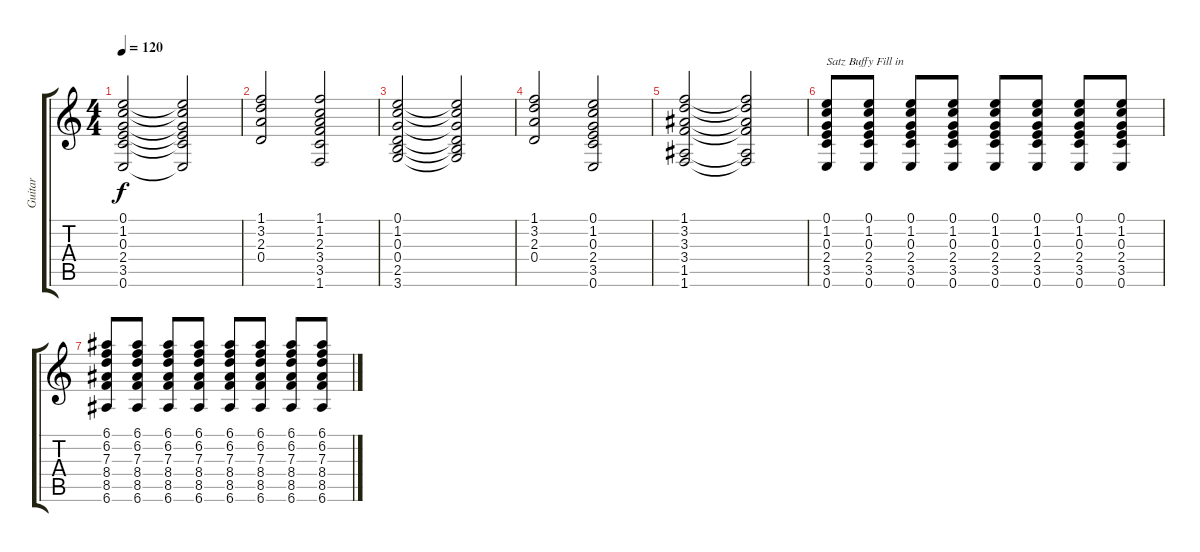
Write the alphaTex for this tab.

\track ("Guitar" "Guitar") {instrument acousticguitarsteel}
\staff {score tabs}
\tuning (E4 B3 G3 D3 A2 E2) {hide}
\ts (4 4)
\tempo 120
\clef g2
\ks c
(0.1 1.2 0.3 2.4 3.5 0.6).2{dy f} (0.1{t} 1.2{t} 0.3{t} 2.4{t} 3.5{t} 0.6{t}).2 |
(1.1 3.2 2.3 0.4).2 (1.1 1.2 2.3 3.4 3.5 1.6).2 |
(0.1 1.2 0.3 0.4 2.5 3.6).2 (0.1{t} 1.2{t} 0.3{t} 0.4{t} 2.5{t} 3.6{t}).2 |
(1.1 3.2 2.3 0.4).2 (0.1 1.2 0.3 2.4 3.5 0.6).2 |
(1.1 3.2 3.3 3.4 1.5 1.6).2 (1.1{t} 3.2{t} 3.3{t} 3.4{t} 1.5{t} 1.6{t}).2 |
(0.1 1.2 0.3 2.4 3.5 0.6).8{txt "Satz Buffy Fill in"} (0.1 1.2 0.3 2.4 3.5 0.6).8 (0.1 1.2 0.3 2.4 3.5 0.6).8 (0.1 1.2 0.3 2.4 3.5 0.6).8 (0.1 1.2 0.3 2.4 3.5 0.6).8 (0.1 1.2 0.3 2.4 3.5 0.6).8 (0.1 1.2 0.3 2.4 3.5 0.6).8 (0.1 1.2 0.3 2.4 3.5 0.6).8 |
(6.1 6.2 7.3 8.4 8.5 6.6).8 (6.1 6.2 7.3 8.4 8.5 6.6).8 (6.1 6.2 7.3 8.4 8.5 6.6).8 (6.1 6.2 7.3 8.4 8.5 6.6).8 (6.1 6.2 7.3 8.4 8.5 6.6).8 (6.1 6.2 7.3 8.4 8.5 6.6).8 (6.1 6.2 7.3 8.4 8.5 6.6).8 (6.1 6.2 7.3 8.4 8.5 6.6).8
